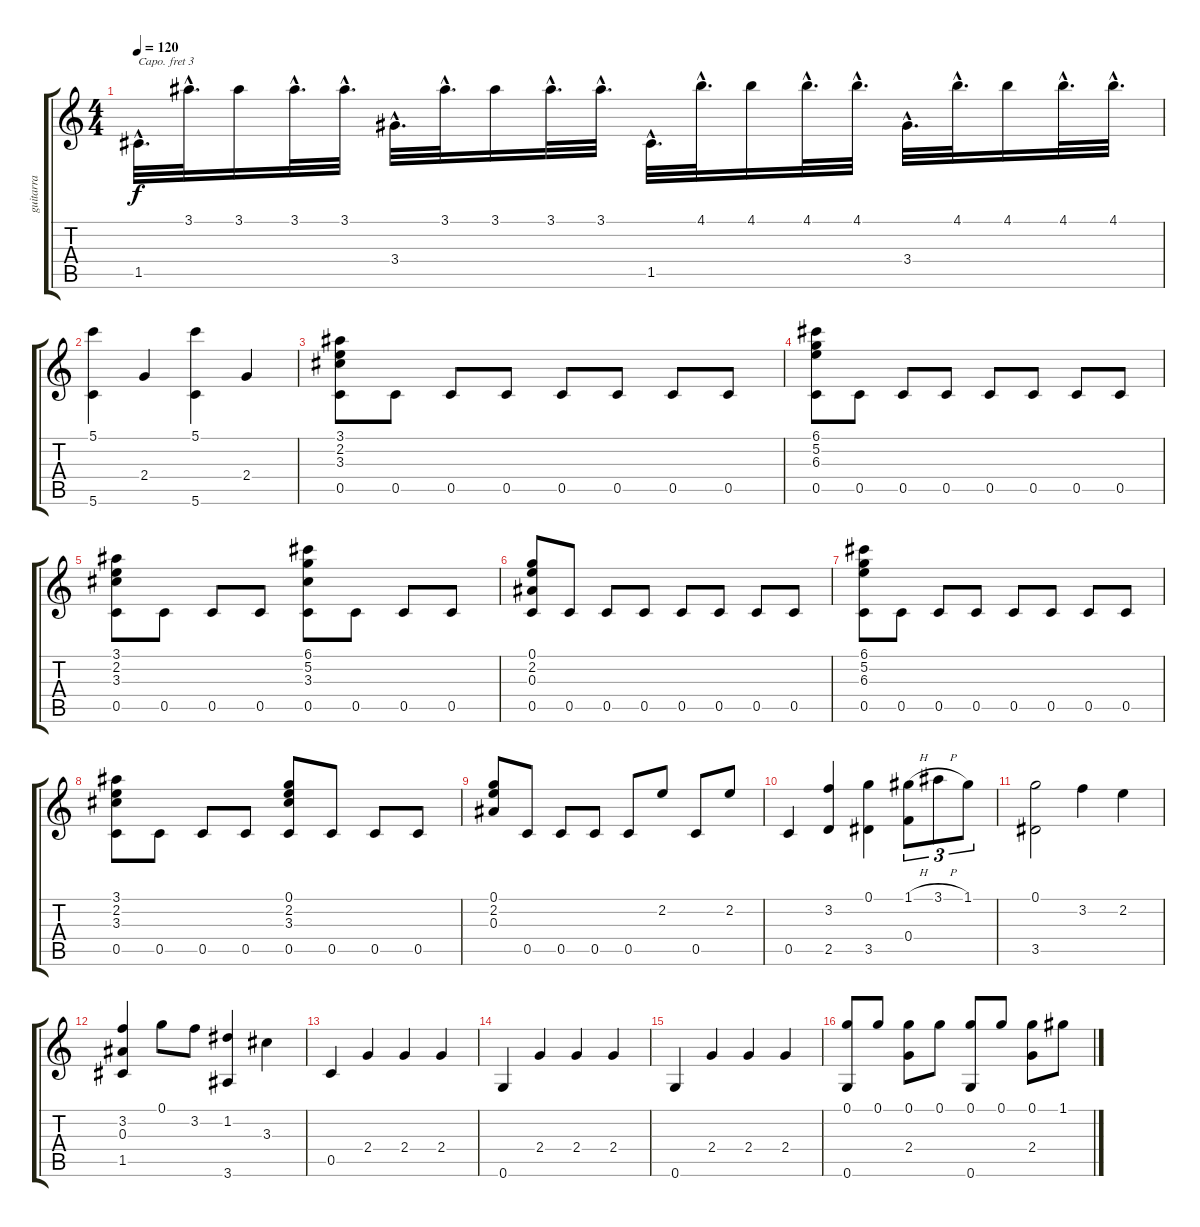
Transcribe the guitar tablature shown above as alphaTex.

\track ("guitarra" "guitarra") {instrument acousticguitarnylon}
\staff {score tabs}
\capo 3
\tuning (E4 B3 G3 D3 A2 E2) {hide}
\ts (4 4)
\tempo 120
\clef g2
\ks c
1.5{hac}.32{d dy f} 3.1{hac}.32{d} 3.1.16 3.1{hac}.32{d} 3.1{hac}.32{d} 3.4{hac}.32{d} 3.1{hac}.32{d} 3.1.16 3.1{hac}.32{d} 3.1{hac}.32{d} 1.5{hac}.32{d} 4.1{hac}.32{d} 4.1.16 4.1{hac}.32{d} 4.1{hac}.32{d} 3.4{hac}.32{d} 4.1{hac}.32{d} 4.1.16 4.1{hac}.32{d} 4.1{hac}.32{d} |
(5.1 5.6).4 2.4.4 (5.1 5.6).4 2.4.4 |
(3.1 2.2 3.3 0.5).8 0.5.8 0.5.8 0.5.8 0.5.8 0.5.8 0.5.8 0.5.8 |
(6.1 5.2 6.3 0.5).8 0.5.8 0.5.8 0.5.8 0.5.8 0.5.8 0.5.8 0.5.8 |
(3.1 2.2 3.3 0.5).8 0.5.8 0.5.8 0.5.8 (6.1 5.2 3.3 0.5).8 0.5.8 0.5.8 0.5.8 |
(0.1 2.2 0.3 0.5).8 0.5.8 0.5.8 0.5.8 0.5.8 0.5.8 0.5.8 0.5.8 |
(6.1 5.2 6.3 0.5).8 0.5.8 0.5.8 0.5.8 0.5.8 0.5.8 0.5.8 0.5.8 |
(3.1 2.2 3.3 0.5).8 0.5.8 0.5.8 0.5.8 (0.1 2.2 3.3 0.5).8 0.5.8 0.5.8 0.5.8 |
(0.1 2.2 0.3).8 0.5.8 0.5.8 0.5.8 0.5.8 2.2.8 0.5.8 2.2.8 |
0.5.4 (3.2 2.5).4 (0.1 3.5).4 (1.1{h} 0.4).8{tu (3 2)} 3.1{h}.8{tu (3 2)} 1.1.8{tu (3 2)} |
(0.1 3.5).2 3.2.4 2.2.4 |
(3.2 0.3 1.5).4 0.1.8 3.2.8 (1.2 3.6).4 3.3.4 |
0.5.4 2.4.4 2.4.4 2.4.4 |
0.6.4 2.4.4 2.4.4 2.4.4 |
0.6.4 2.4.4 2.4.4 2.4.4 |
(0.1 0.6).8 0.1.8 (0.1 2.4).8 0.1.8 (0.1 0.6).8 0.1.8 (0.1 2.4).8 1.1.8
